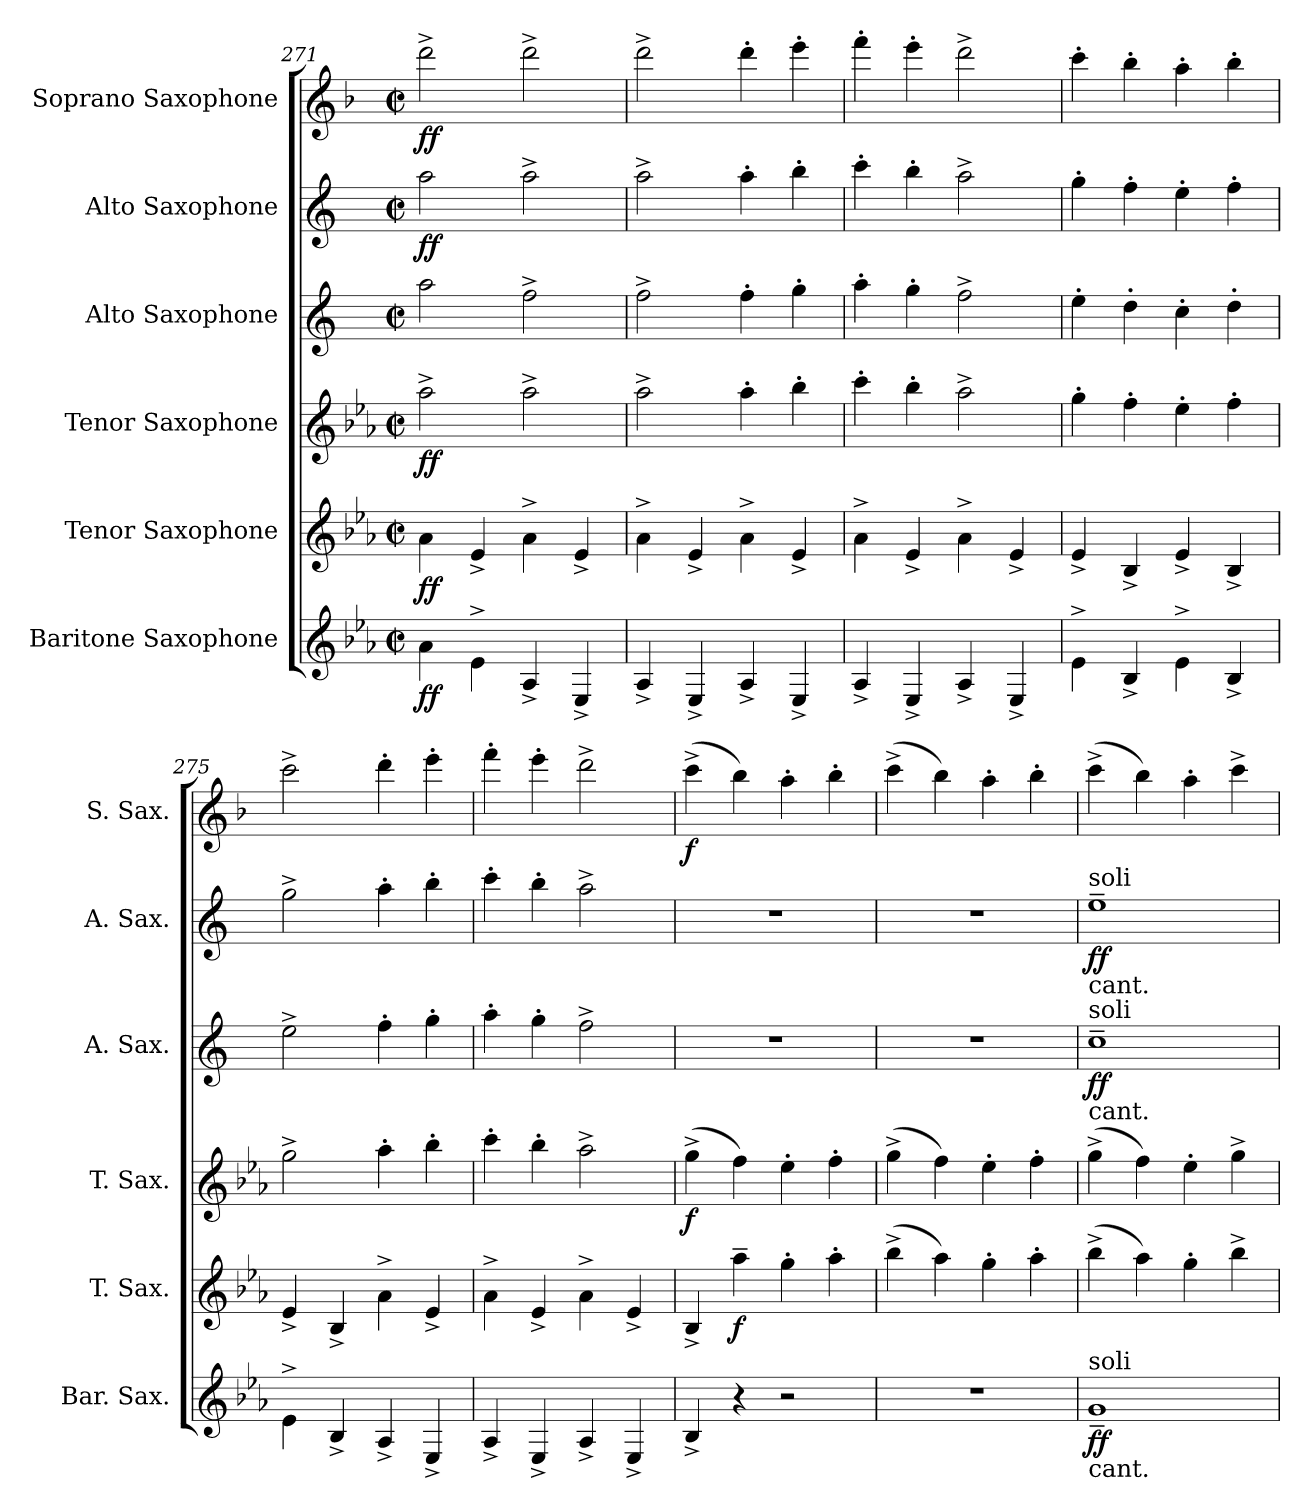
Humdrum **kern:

**kern	**dynam	**kern	**dynam	**kern	**dynam	**kern	**dynam	**kern	**dynam	**kern	**dynam
*part6	*part6	*part5	*part5	*part4	*part4	*part3	*part3	*part2	*part2	*part1	*part1
*staff6	*staff6	*staff5	*staff5	*staff4	*staff4	*staff3	*staff3	*staff2	*staff2	*staff1	*staff1
*I"Baritone Saxophone	*	*I"Tenor Saxophone	*	*I"Tenor Saxophone	*	*I"Alto Saxophone	*	*I"Alto Saxophone	*	*I"Soprano Saxophone	*
*I'Bar. Sax.	*	*I'T. Sax.	*	*I'T. Sax.	*	*I'A. Sax.	*	*I'A. Sax.	*	*I'S. Sax.	*
*clefG2	*	*clefG2	*	*clefG2	*	*clefG2	*	*clefG2	*	*clefG2	*
*ITrd12c21	*	*ITrd8c14	*	*ITrd8c14	*	*ITrd5c9	*	*ITrd5c9	*	*ITrd1c2	*
*k[b-e-a-]	*	*k[b-e-a-]	*	*k[b-e-a-]	*	*k[b-e-a-]	*	*k[b-e-a-]	*	*k[b-e-a-]	*
*M2/2	*	*M2/2	*	*M2/2	*	*M2/2	*	*M2/2	*	*M2/2	*
*met(c|)	*	*met(c|)	*	*met(c|)	*	*met(c|)	*	*met(c|)	*	*met(c|)	*
*MM364	*	*MM364	*	*MM364	*	*MM364	*	*MM364	*	*MM364	*
=271	=271	=271	=271	=271	=271	=271	=271	=271	=271	=271	=271
!	!LO:DY:b	!	!LO:DY:b	!	!LO:DY:b	!	!	!	!LO:DY:b	!	!LO:DY:b
4A-\	ff	4A-\	ff	2a-^\	ff	2cc\	.	2cc\	ff	2ccc^\	ff
4E-^\	.	4E-^/	.	.	.	.	.	.	.	.	.
4AA-^/	.	4A-^\	.	2a-^\	.	2a-^\	.	2cc^\	.	2ccc^\	.
4EE-^/	.	4E-^/	.	.	.	.	.	.	.	.	.
=272	=272	=272	=272	=272	=272	=272	=272	=272	=272	=272	=272
4AA-^/	.	4A-^\	.	2a-^\	.	2a-^\	.	2cc^\	.	2ccc^\	.
4EE-^/	.	4E-^/	.	.	.	.	.	.	.	.	.
4AA-^/	.	4A-^\	.	4a-'\	.	4a-'\	.	4cc'\	.	4ccc'\	.
4EE-^/	.	4E-^/	.	4b-'\	.	4b-'\	.	4dd'\	.	4ddd'\	.
=273	=273	=273	=273	=273	=273	=273	=273	=273	=273	=273	=273
4AA-^/	.	4A-^\	.	4cc'\	.	4cc'\	.	4ee-'\	.	4eee-'\	.
4EE-^/	.	4E-^/	.	4b-'\	.	4b-'\	.	4dd'\	.	4ddd'\	.
4AA-^/	.	4A-^\	.	2a-^\	.	2a-^\	.	2cc^\	.	2ccc^\	.
4EE-^/	.	4E-^/	.	.	.	.	.	.	.	.	.
=274	=274	=274	=274	=274	=274	=274	=274	=274	=274	=274	=274
4E-^\	.	4E-^/	.	4g'\	.	4g'\	.	4b-'\	.	4bb-'\	.
4BB-^/	.	4BB-^/	.	4f'\	.	4f'\	.	4a-'\	.	4aa-'\	.
4E-^\	.	4E-^/	.	4e-'\	.	4e-'\	.	4g'\	.	4gg'\	.
4BB-^/	.	4BB-^/	.	4f'\	.	4f'\	.	4a-'\	.	4aa-'\	.
=275	=275	=275	=275	=275	=275	=275	=275	=275	=275	=275	=275
4E-^\	.	4E-^/	.	2g^\	.	2g^\	.	2b-^\	.	2bb-^\	.
4BB-^/	.	4BB-^/	.	.	.	.	.	.	.	.	.
4AA-^/	.	4A-^\	.	4a-'\	.	4a-'\	.	4cc'\	.	4ccc'\	.
4EE-^/	.	4E-^/	.	4b-'\	.	4b-'\	.	4dd'\	.	4ddd'\	.
!!LO:PB:g=z
=276	=276	=276	=276	=276	=276	=276	=276	=276	=276	=276	=276
4AA-^/	.	4A-^\	.	4cc'\	.	4cc'\	.	4ee-'\	.	4eee-'\	.
4EE-^/	.	4E-^/	.	4b-'\	.	4b-'\	.	4dd'\	.	4ddd'\	.
4AA-^/	.	4A-^\	.	2a-^\	.	2a-^\	.	2cc^\	.	2ccc^\	.
4EE-^/	.	4E-^/	.	.	.	.	.	.	.	.	.
=277	=277	=277	=277	=277	=277	=277	=277	=277	=277	=277	=277
!	!	!	!	!	!LO:DY:b	!	!	!	!	!	!LO:DY:b
4BB-^/	.	4BB-^/	.	(>4g^\	f	1r	.	1r	.	(>4bb-^\	f
!	!	!	!LO:DY:b	!	!	!	!	!	!	!	!
4r	.	4a-~\	f	4f\)	.	.	.	.	.	4aa-\)	.
2r	.	4g'\	.	4e-'\	.	.	.	.	.	4gg'\	.
.	.	4a-'\	.	4f'\	.	.	.	.	.	4aa-'\	.
=278	=278	=278	=278	=278	=278	=278	=278	=278	=278	=278	=278
1r	.	(>4b-^\	.	(>4g^\	.	1r	.	1r	.	(>4bb-^\	.
.	.	4a-\)	.	4f\)	.	.	.	.	.	4aa-\)	.
.	.	4g'\	.	4e-'\	.	.	.	.	.	4gg'\	.
.	.	4a-'\	.	4f'\	.	.	.	.	.	4aa-'\	.
=279	=279	=279	=279	=279	=279	=279	=279	=279	=279	=279	=279
!	!	!	!	!	!	!	!	!LO:TX:b:t=cant.	!	!	!
!	!	!	!	!	!	!	!	!LO:TX:a:t=soli	!	!	!
!	!	!	!	!	!	!LO:TX:b:t=cant.	!	!	!	!	!
!	!	!	!	!	!	!LO:TX:a:t=soli	!	!	!	!	!
!LO:TX:b:t=cant.	!	!	!	!	!	!	!	!	!	!	!
!LO:TX:a:t=soli	!	!	!	!	!	!	!	!	!	!	!
!	!LO:DY:b	!	!	!	!	!	!LO:DY:b	!	!LO:DY:b	!	!
1G~	ff	(>4b-^\	.	(>4g^\	.	1e-~	ff	1g~	ff	(>4bb-^\	.
.	.	4a-\)	.	4f\)	.	.	.	.	.	4aa-\)	.
.	.	4g'\	.	4e-'\	.	.	.	.	.	4gg'\	.
.	.	4b-^\	.	4g^\	.	.	.	.	.	4bb-^\	.
=	=	=	=	=	=	=	=	=	=	=	=
*-	*-	*-	*-	*-	*-	*-	*-	*-	*-	*-	*-
